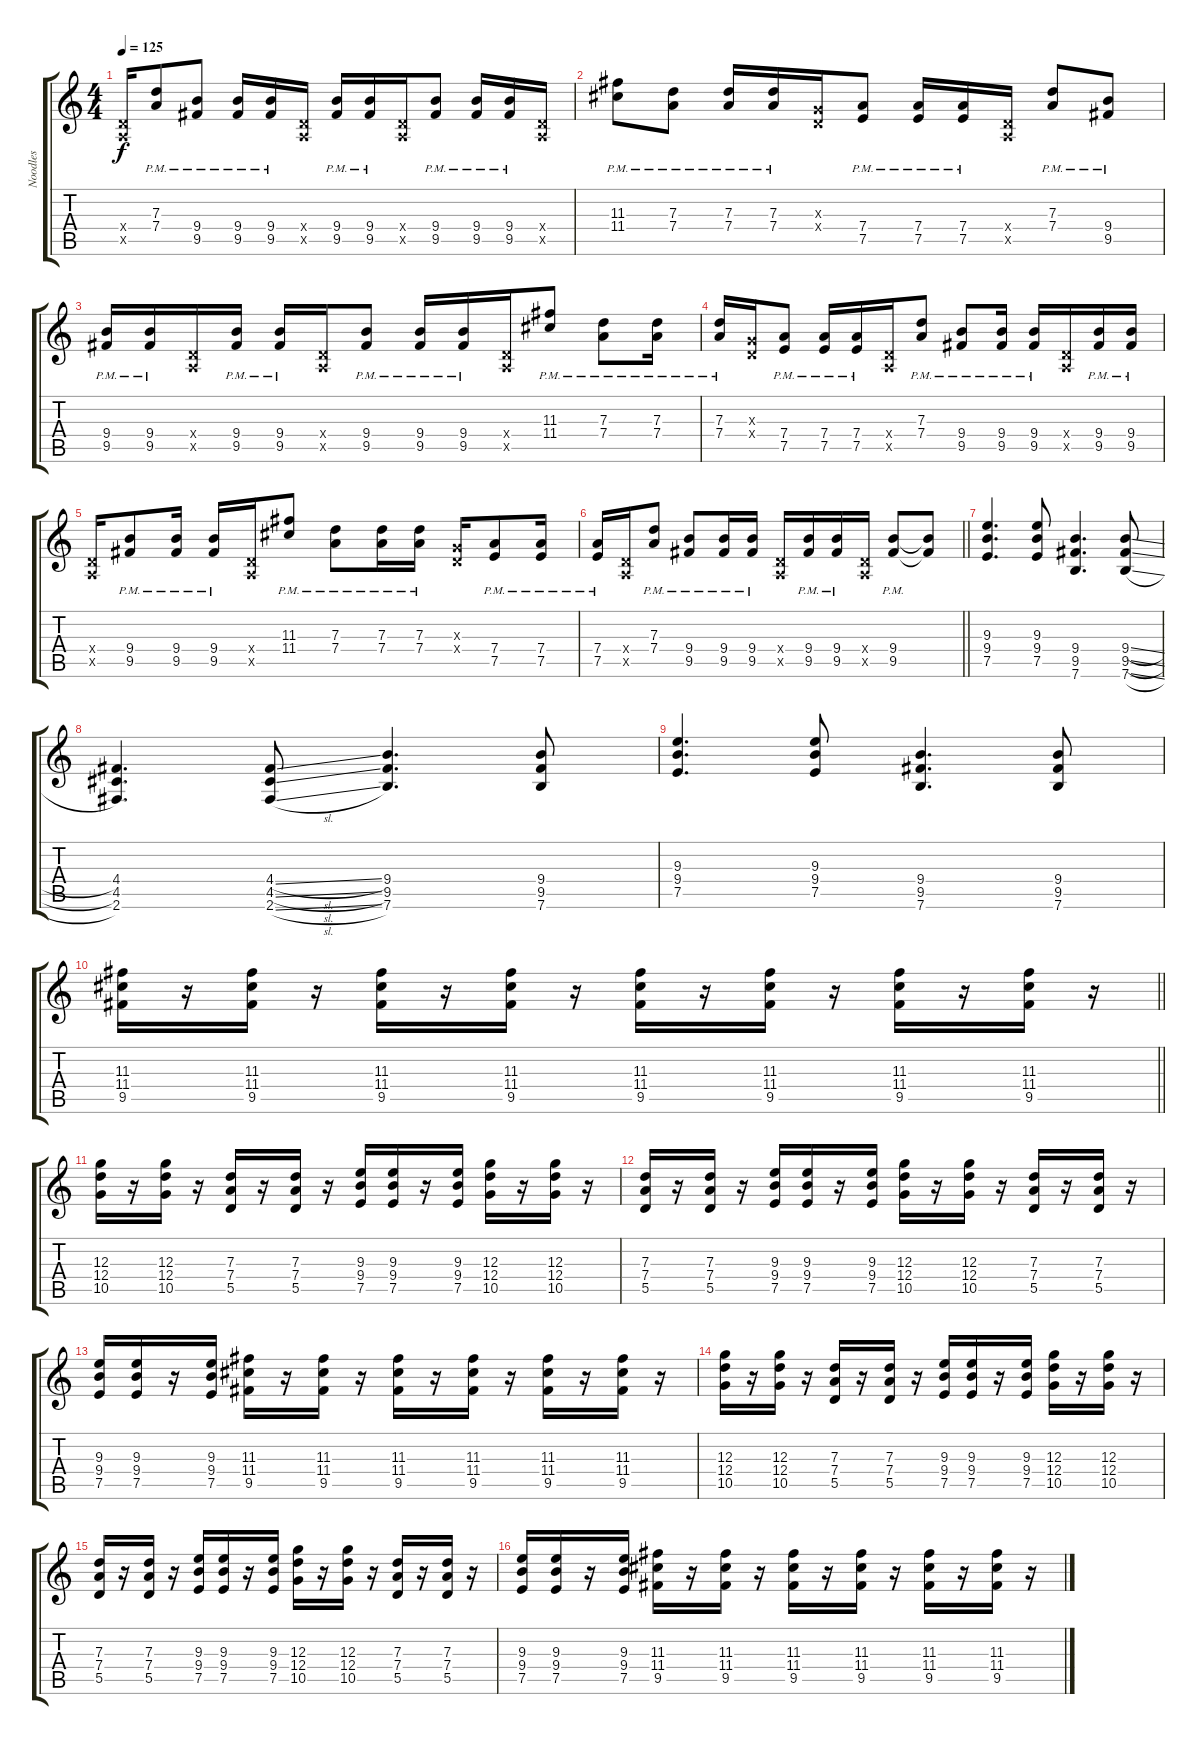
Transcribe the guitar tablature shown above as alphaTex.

\track ("Noodles" "Noodles") {instrument overdrivenguitar}
\staff {score tabs}
\tuning (E4 B3 G3 D3 A2 E2) {hide}
\ts (4 4)
\tempo 125
\clef g2
\ks c
(0.4{x} 0.5{x}).16{dy f} (7.3{pm} 7.4{pm}).8 (9.4{pm} 9.5{pm}).8 (9.4{pm} 9.5{pm}).16 (9.4{pm} 9.5{pm}).16 (0.4{x} 0.5{x}).16 (9.4{pm} 9.5{pm}).16 (9.4{pm} 9.5{pm}).16 (0.4{x} 0.5{x}).16 (9.4{pm} 9.5{pm}).8 (9.4{pm} 9.5{pm}).16 (9.4{pm} 9.5{pm}).16 (0.4{x} 0.5{x}).16 |
(11.3{pm} 11.4{pm}).8 (7.3{pm} 7.4{pm}).8 (7.3{pm} 7.4{pm}).16 (7.3{pm} 7.4{pm}).16 (0.3{x} 0.4{x}).16 (7.4{pm} 7.5{pm}).8 (7.4{pm} 7.5{pm}).16 (7.4{pm} 7.5{pm}).16 (0.4{x} 0.5{x}).16 (7.3{pm} 7.4{pm}).8 (9.4{pm} 9.5{pm}).8 |
(9.4{pm} 9.5{pm}).16 (9.4{pm} 9.5{pm}).16 (0.4{x} 0.5{x}).16 (9.4{pm} 9.5{pm}).16 (9.4{pm} 9.5{pm}).16 (0.4{x} 0.5{x}).16 (9.4{pm} 9.5{pm}).8 (9.4{pm} 9.5{pm}).16 (9.4{pm} 9.5{pm}).16 (0.4{x} 0.5{x}).16 (11.3{pm} 11.4{pm}).8 (7.3{pm} 7.4{pm}).8 (7.3{pm} 7.4{pm}).16 |
(7.3{pm} 7.4{pm}).16 (0.3{x} 0.4{x}).16 (7.4{pm} 7.5{pm}).8 (7.4{pm} 7.5{pm}).16 (7.4{pm} 7.5{pm}).16 (0.4{x} 0.5{x}).16 (7.3{pm} 7.4{pm}).8 (9.4{pm} 9.5{pm}).8 (9.4{pm} 9.5{pm}).16 (9.4{pm} 9.5{pm}).16 (0.4{x} 0.5{x}).16 (9.4{pm} 9.5{pm}).16 (9.4{pm} 9.5{pm}).16 |
(0.4{x} 0.5{x}).16 (9.4{pm} 9.5{pm}).8 (9.4{pm} 9.5{pm}).16 (9.4{pm} 9.5{pm}).16 (0.4{x} 0.5{x}).16 (11.3{pm} 11.4{pm}).8 (7.3{pm} 7.4{pm}).8 (7.3{pm} 7.4{pm}).16 (7.3{pm} 7.4{pm}).16 (0.3{x} 0.4{x}).16 (7.4{pm} 7.5{pm}).8 (7.4{pm} 7.5{pm}).16 |
\barLineRight lightlight
(7.4{pm} 7.5{pm}).16 (0.4{x} 0.5{x}).16 (7.3{pm} 7.4{pm}).8 (9.4{pm} 9.5{pm}).8 (9.4{pm} 9.5{pm}).16 (9.4{pm} 9.5{pm}).16 (0.4{x} 0.5{x}).16 (9.4{pm} 9.5{pm}).16 (9.4{pm} 9.5{pm}).16 (0.4{x} 0.5{x}).16 (9.4{pm} 9.5{pm}).8 (9.4{t} 9.5{t}).8 |
(9.3 9.4 7.5).4{d} (9.3 9.4 7.5).8 (9.4 9.5 7.6).4{d} (9.4{sl} 9.5{sl} 7.6{sl}).8 |
(4.4 4.5 2.6).4{d} (4.4{sl} 4.5{sl} 2.6{sl}).8 (9.4 9.5 7.6).4{d} (9.4 9.5 7.6).8 |
(9.3 9.4 7.5).4{d} (9.3 9.4 7.5).8 (9.4 9.5 7.6).4{d} (9.4 9.5 7.6).8 |
\barLineRight lightlight
(11.3 11.4 9.5).16 r.16 (11.3 11.4 9.5).16 r.16 (11.3 11.4 9.5).16 r.16 (11.3 11.4 9.5).16 r.16 (11.3 11.4 9.5).16 r.16 (11.3 11.4 9.5).16 r.16 (11.3 11.4 9.5).16 r.16 (11.3 11.4 9.5).16 r.16 |
(12.3 12.4 10.5).16 r.16 (12.3 12.4 10.5).16 r.16 (7.3 7.4 5.5).16 r.16 (7.3 7.4 5.5).16 r.16 (9.3 9.4 7.5).16 (9.3 9.4 7.5).16 r.16 (9.3 9.4 7.5).16 (12.3 12.4 10.5).16 r.16 (12.3 12.4 10.5).16 r.16 |
(7.3 7.4 5.5).16 r.16 (7.3 7.4 5.5).16 r.16 (9.3 9.4 7.5).16 (9.3 9.4 7.5).16 r.16 (9.3 9.4 7.5).16 (12.3 12.4 10.5).16 r.16 (12.3 12.4 10.5).16 r.16 (7.3 7.4 5.5).16 r.16 (7.3 7.4 5.5).16 r.16 |
(9.3 9.4 7.5).16 (9.3 9.4 7.5).16 r.16 (9.3 9.4 7.5).16 (11.3 11.4 9.5).16 r.16 (11.3 11.4 9.5).16 r.16 (11.3 11.4 9.5).16 r.16 (11.3 11.4 9.5).16 r.16 (11.3 11.4 9.5).16 r.16 (11.3 11.4 9.5).16 r.16 |
(12.3 12.4 10.5).16 r.16 (12.3 12.4 10.5).16 r.16 (7.3 7.4 5.5).16 r.16 (7.3 7.4 5.5).16 r.16 (9.3 9.4 7.5).16 (9.3 9.4 7.5).16 r.16 (9.3 9.4 7.5).16 (12.3 12.4 10.5).16 r.16 (12.3 12.4 10.5).16 r.16 |
(7.3 7.4 5.5).16 r.16 (7.3 7.4 5.5).16 r.16 (9.3 9.4 7.5).16 (9.3 9.4 7.5).16 r.16 (9.3 9.4 7.5).16 (12.3 12.4 10.5).16 r.16 (12.3 12.4 10.5).16 r.16 (7.3 7.4 5.5).16 r.16 (7.3 7.4 5.5).16 r.16 |
(9.3 9.4 7.5).16 (9.3 9.4 7.5).16 r.16 (9.3 9.4 7.5).16 (11.3 11.4 9.5).16 r.16 (11.3 11.4 9.5).16 r.16 (11.3 11.4 9.5).16 r.16 (11.3 11.4 9.5).16 r.16 (11.3 11.4 9.5).16 r.16 (11.3 11.4 9.5).16 r.16
